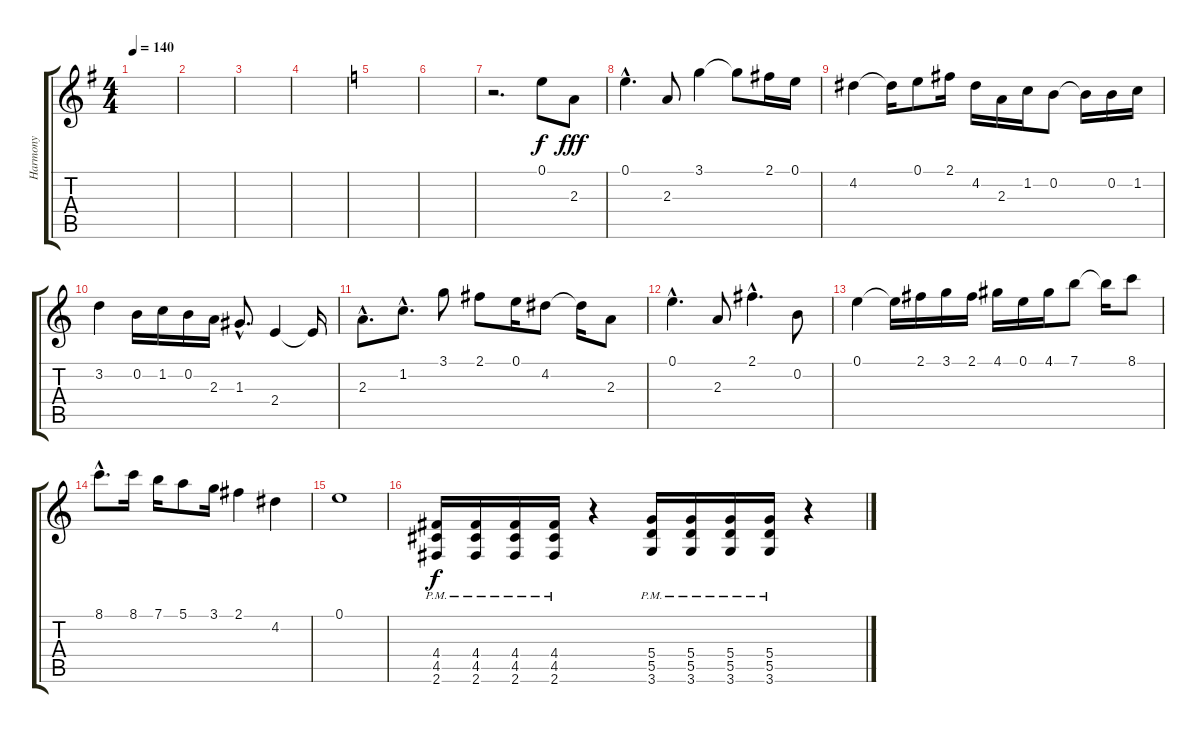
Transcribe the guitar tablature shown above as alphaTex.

\track ("Harmony" "Harmony") {instrument distortionguitar}
\staff {score tabs}
\tuning (E4 B3 G3 D3 A2 E2) {hide}
\ts (4 4)
\tempo 140
\clef g2
\ks eminor
|
|
|
|
\ks c
|
|
r.2{d} 0.1.8{dy f} 2.3.8{dy fff} |
0.1{hac}.4{d} 2.3.8 3.1.4 3.1{t}.8 2.1.16 0.1.16 |
4.2.4 4.2{t}.16 0.1.8 2.1.16 4.2.16 2.3.16 1.2.16 0.2.8 0.2{t}.16 0.2.16 1.2.16 |
3.2.4 0.2.16 1.2.16 0.2.16 2.3.16 1.3{hac}.8{d} 2.4.4 2.4{t}.16 |
2.3{hac}.8{d} 1.2{hac}.8{d} 3.1.8 2.1.8 0.1.16 4.2.8 4.2{t}.16 2.3.8 |
0.1{hac}.4{d} 2.3.8 2.1{hac}.4{d} 0.2.8 |
0.1.4 0.1{t}.16 2.1.16 3.1.16 2.1.16 4.1.16 0.1.16 4.1.16 7.1.8 7.1{t}.16 8.1.8 |
8.1{hac}.8{d} 8.1.16 7.1.16 5.1.8 3.1.16 2.1.4 4.2.4 |
0.1.1 |
(4.4{pm} 4.5{pm} 2.6{pm}).16{dy f} (4.4{pm} 4.5{pm} 2.6{pm}).16 (4.4{pm} 4.5{pm} 2.6{pm}).16 (4.4{pm} 4.5{pm} 2.6{pm}).16 r.4 (5.4{pm} 5.5{pm} 3.6{pm}).16 (5.4{pm} 5.5{pm} 3.6{pm}).16 (5.4{pm} 5.5{pm} 3.6{pm}).16 (5.4{pm} 5.5{pm} 3.6{pm}).16 r.4
